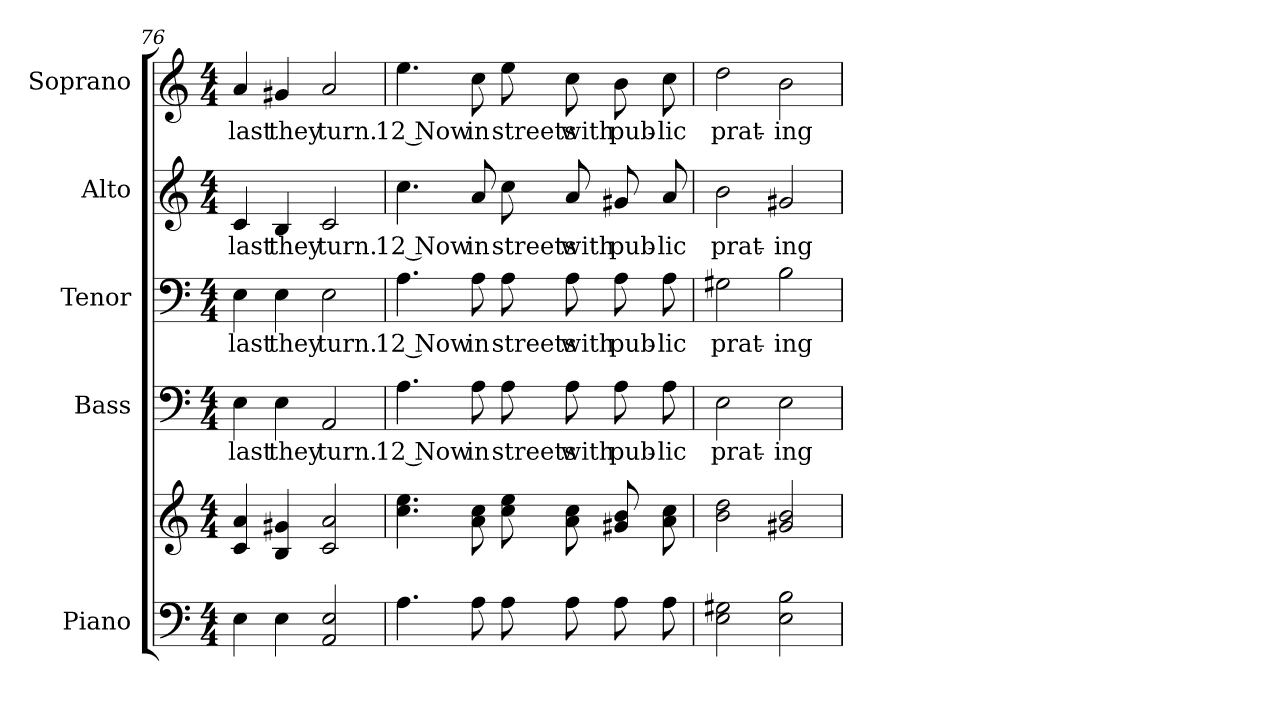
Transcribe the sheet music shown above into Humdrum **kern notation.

**kern	**kern	**kern	**text	**kern	**text	**kern	**text	**kern	**text
*part5	*part5	*part4	*part4	*part3	*part3	*part2	*part2	*part1	*part1
*staff6	*staff5	*staff4	*staff4	*staff3	*staff3	*staff2	*staff2	*staff1	*staff1
*I"Piano	*	*I"Bass	*	*I"Tenor	*	*I"Alto	*	*I"Soprano	*
*I'Pno.	*	*I'B.	*	*I'T.	*	*I'A.	*	*I'S.	*
*clefF4	*clefG2	*clefF4	*	*clefF4	*	*clefG2	*	*clefG2	*
*k[]	*k[]	*k[]	*	*k[]	*	*k[]	*	*k[]	*
*C:	*C:	*C:	*	*C:	*	*C:	*	*C:	*
*M4/4	*M4/4	*M4/4	*	*M4/4	*	*M4/4	*	*M4/4	*
=76	=76	=76	=76	=76	=76	=76	=76	=76	=76
!	!	!	!LO:LY:b:color=#000000	!	!	!	!	!	!
!	!	!	!	!	!LO:LY:b:color=#000000	!	!	!	!
!	!	!	!	!	!	!	!LO:LY:b:color=#000000	!	!
!	!	!	!	!	!	!	!	!	!LO:LY:b:color=#000000
4Ei\	4ci/ 4ai	4Ei\	last	4Ei\	last	4ci/	last	4ai/	last
!	!	!	!LO:LY:b:color=#000000	!	!	!	!	!	!
!	!	!	!	!	!LO:LY:b:color=#000000	!	!	!	!
!	!	!	!	!	!	!	!LO:LY:b:color=#000000	!	!
!	!	!	!	!	!	!	!	!	!LO:LY:b:color=#000000
4Ei\	4Bi/ 4g#Xi	4Ei\	they	4Ei\	they	4Bi/	they	4g#Xi/	they
!	!	!	!LO:LY:b:color=#000000	!	!	!	!	!	!
!	!	!	!	!	!LO:LY:b:color=#000000	!	!	!	!
!	!	!	!	!	!	!	!LO:LY:b:color=#000000	!	!
!	!	!	!	!	!	!	!	!	!LO:LY:b:color=#000000
2AAi/ 2Ei	2ci/ 2ai	2AAi/	turn.	2Ei\	turn.	2ci/	turn.	2ai/	turn.
!!LO:LB:g=z
=77	=77	=77	=77	=77	=77	=77	=77	=77	=77
!	!	!	!LO:LY:b:color=#000000	!	!	!	!	!	!
!	!	!	!	!	!LO:LY:b:color=#000000	!	!	!	!
!	!	!	!	!	!	!	!LO:LY:b:color=#000000	!	!
!	!	!	!	!	!	!	!	!	!LO:LY:b:color=#000000
4.Ai\	4.cci\ 4.eei	4.Ai\	12 Now	4.Ai\	12 Now	4.cci\	12 Now	4.eei\	12 Now
!	!	!	!LO:LY:b:color=#000000	!	!	!	!	!	!
!	!	!	!	!	!LO:LY:b:color=#000000	!	!	!	!
!	!	!	!	!	!	!	!LO:LY:b:color=#000000	!	!
!	!	!	!	!	!	!	!	!	!LO:LY:b:color=#000000
8Ai\	8ai\ 8cci	8Ai\	in	8Ai\	in	8ai/	in	8cci\	in
!	!	!	!LO:LY:b:color=#000000	!	!	!	!	!	!
!	!	!	!	!	!LO:LY:b:color=#000000	!	!	!	!
!	!	!	!	!	!	!	!LO:LY:b:color=#000000	!	!
!	!	!	!	!	!	!	!	!	!LO:LY:b:color=#000000
8Ai\	8cci\ 8eei	8Ai\	streets	8Ai\	streets	8cci\	streets	8eei\	streets
!	!	!	!LO:LY:b:color=#000000	!	!	!	!	!	!
!	!	!	!	!	!LO:LY:b:color=#000000	!	!	!	!
!	!	!	!	!	!	!	!LO:LY:b:color=#000000	!	!
!	!	!	!	!	!	!	!	!	!LO:LY:b:color=#000000
8Ai\	8ai\ 8cci	8Ai\	with	8Ai\	with	8ai/	with	8cci\	with
!	!	!	!LO:LY:b:color=#000000	!	!	!	!	!	!
!	!	!	!	!	!LO:LY:b:color=#000000	!	!	!	!
!	!	!	!	!	!	!	!LO:LY:b:color=#000000	!	!
!	!	!	!	!	!	!	!	!	!LO:LY:b:color=#000000
8Ai\	8g#Xi/ 8bi	8Ai\	pub-	8Ai\	pub-	8g#Xi/	pub-	8bi\	pub-
!	!	!	!LO:LY:b:color=#000000	!	!	!	!	!	!
!	!	!	!	!	!LO:LY:b:color=#000000	!	!	!	!
!	!	!	!	!	!	!	!LO:LY:b:color=#000000	!	!
!	!	!	!	!	!	!	!	!	!LO:LY:b:color=#000000
8Ai\	8ai\ 8cci	8Ai\	-lic	8Ai\	-lic	8ai/	-lic	8cci\	-lic
=78	=78	=78	=78	=78	=78	=78	=78	=78	=78
!	!	!	!LO:LY:b:color=#000000	!	!	!	!	!	!
!	!	!	!	!	!LO:LY:b:color=#000000	!	!	!	!
!	!	!	!	!	!	!	!LO:LY:b:color=#000000	!	!
!	!	!	!	!	!	!	!	!	!LO:LY:b:color=#000000
2Ei\ 2G#Xi	2bi\ 2ddi	2Ei\	prat-	2G#Xi\	prat-	2bi\	prat-	2ddi\	prat-
!	!	!	!LO:LY:b:color=#000000	!	!	!	!	!	!
!	!	!	!	!	!LO:LY:b:color=#000000	!	!	!	!
!	!	!	!	!	!	!	!LO:LY:b:color=#000000	!	!
!	!	!	!	!	!	!	!	!	!LO:LY:b:color=#000000
2Ei\ 2Bi	2g#Xi/ 2bi	2Ei\	-ing	2Bi\	-ing	2g#Xi/	-ing	2bi\	-ing
=	=	=	=	=	=	=	=	=	=
*-	*-	*-	*-	*-	*-	*-	*-	*-	*-
